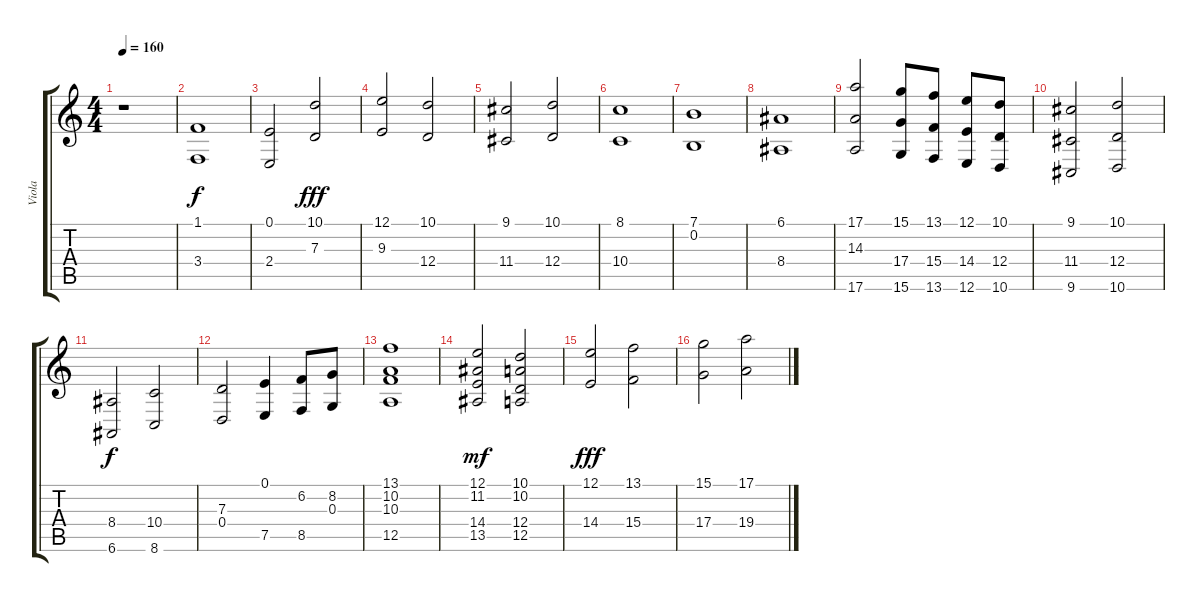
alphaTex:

\track ("Viola" "Viola") {instrument viola}
\staff {score tabs}
\tuning (E4 B3 G3 D3 A2 E2) {hide}
\ts (4 4)
\tempo 160
\clef g2
\ks c
r.1{dy f instrument viola} |
(1.1 3.4).1 |
(0.1 2.4).2 (10.1 7.3).2{dy fff} |
(12.1 9.3).2 (10.1 12.4).2 |
(9.1 11.4).2 (10.1 12.4).2 |
(8.1 10.4).1 |
(7.1 0.2).1 |
(6.1 8.4).1 |
(17.1 14.3 17.6).2 (15.1 17.4 15.6).8 (13.1 15.4 13.6).8 (12.1 14.4 12.6).8 (10.1 12.4 10.6).8 |
(9.1 11.4 9.6).2 (10.1 12.4 10.6).2 |
(8.4 6.6).2{dy f} (10.4 8.6).2 |
(7.3 0.4).2 (0.1 7.5).4 (6.2 8.5).8 (8.2 0.3).8 |
(13.1 10.2 10.3 12.5).1 |
(12.1 11.2 14.4 13.5).2{dy mf} (10.1 10.2 12.4 12.5).2 |
(12.1 14.4).2{dy fff} (13.1 15.4).2 |
(15.1 17.4).2 (17.1 19.4).2
